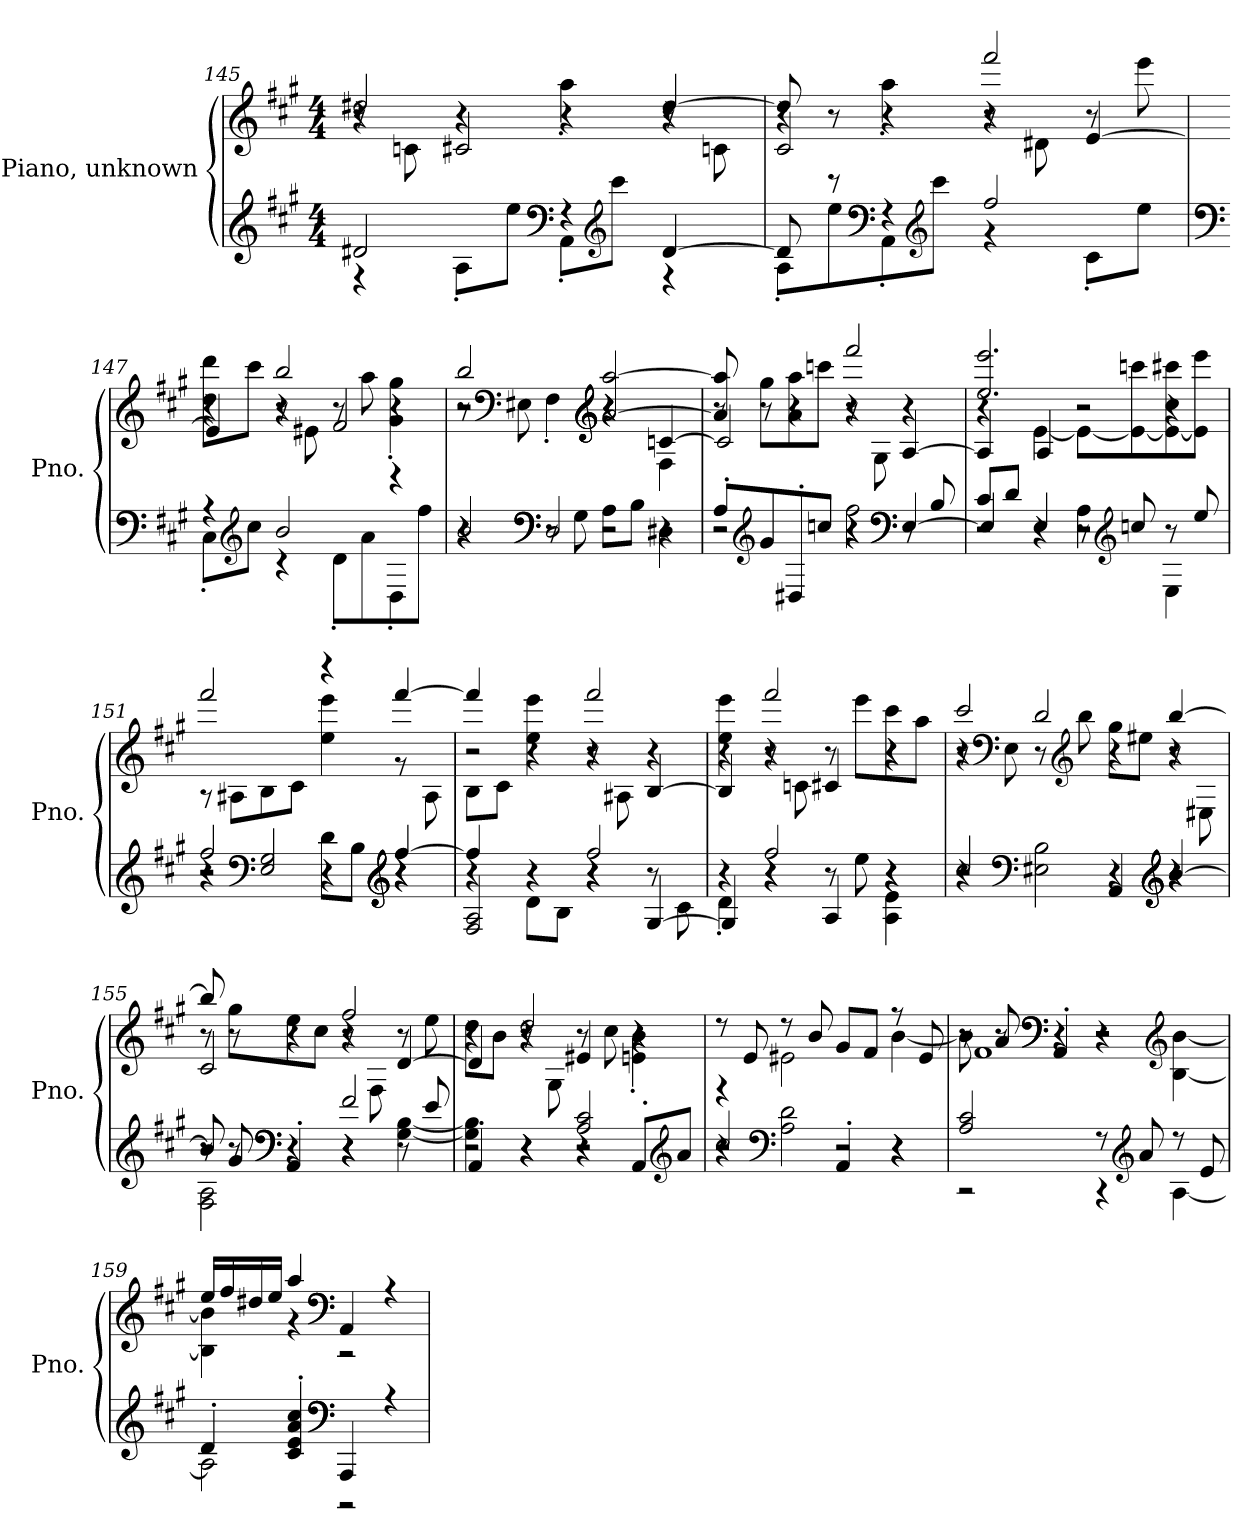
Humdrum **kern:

**kern	**kern
*part1	*part1
*staff2	*staff1
*I"Piano, unknown	*
*I'Pno.	*
!!LO:LB:g=z
*clefG2	*clefG2
*k[f#c#g#]	*k[f#c#g#]
*M4/4	*M4/4
=145	=145
*^	*^
*	*	*	*^
2d#X/	4r	2dd#X/	8r	4r
.	.	.	8cn\	.
.	8A'\L	.	4r	2c#X/
.	8ee\J	.	.	.
*clefF4	*	*	*	*
4r	8AA'\L	4r	4aa'\	.
*clefG2	*	*	*	*
.	8ccc#\J	.	.	.
[4d#/	4r	[4dd#/	8r	4r
.	.	.	8cn\	.
=146	=146	=146	=146	=146
8d#/]	8A'\L	8dd#/]	4r	2c#/
8r	8ee\	8r	.	.
*clefF4	*	*	*	*
4r	8AA'\	4r	4aa'\	.
*clefG2	*	*	*	*
.	8ccc#\J	.	.	.
2ff#/	4r	2fff#/	8r	4r
.	.	.	8d#X\	.
.	8c#'\L	.	8r	[4e/
.	8ee\J	.	8eee\	.
=147	=147	=147	=147	=147
*clefF4	*	*	*	*
4r	8C#'\L	4r	8dd\ 8ddd\L	4e/]
*clefG2	*	*	*	*
.	8cc#\J	.	8ccc#\J	.
2b/	4r	2bb/	8r	4r
.	.	.	8e#X\	.
.	8d'\L	.	8r	2f#/
.	8a\	.	8aa\	.
4r	8D'\	4r	4g#\' 4gg#\'	.
.	8ff#\J	.	.	.
!!LO:PB:g=z	!!	!!
=148	=148	=148	=148	=148
*	*^	*	*	*
2b/	4r	4r	2bb/	8r	2r
*	*	*	*clefF4	*	*
.	.	.	.	8E#X\	.
*clefF4	*	*	*	*	*
.	8r	2D/	.	4F#'\	.
.	8G#\	.	.	.	.
*	*	*	*clefG2	*	*
2r	8A\L	.	[2a/ [2aa/	4r	4r
.	8B\J	.	.	.	.
.	4D#X\	4r	.	4F#\	[4cn/
=149	=149	=149	=149	=149	=149
8A'/L	2r	2r	8a/] 8aa/]	8r	2c/]
*clefG2	*	*	*	*	*
8g#/	.	.	8r	8gg#\L	.
8D#X'/	.	.	4r	8a\ 8aa\	.
8ccn/J	.	.	.	8cccn\J	.
4r	2ff#\	4r	2fff#/	8r	4r
.	.	.	.	8G#\	.
*clefF4	*	*	*	*	*
8r	.	[4E/	.	4r	[4A/
8B/	.	.	.	.	.
=150	=150	=150	=150	=150	=150
8c#/L	2r	4E/]	2.ee/ 2.eee/	4r	4A/]
8d/J	.	.	.	.	.
4E/	.	4r	.	[4e\	4A/
8r	4A\	2r	.	8e\L_	2r
*clefG2	*	*	*	*	*
8ccn/	.	.	.	8e\_ 8cccn\	.
8r	4E\	.	4r	8e\_ 8cc#\ 8ccc#X\	.
8ee/	.	.	.	8e\] 8eee\J	.
*	*	*	*	*v	*v
!!LO:LB:g=z
=151	=151	=151	=151	=151
2ff#/	2r	4r	2fff#/	8r
.	.	.	.	8A#X\L
*clefF4	*	*	*	*
.	.	2E/ 2G#/	.	8B\
.	.	.	.	8c#\J
4r	8d\L	.	4r	4ee\ 4eee\
.	8B\J	.	.	.
*clefG2	*	*	*	*
[4ff#/	4r	4r	[4fff#/	8r
.	.	.	.	8A#\
=152	=152	=152	=152	=152
*	*	*	*	*^
4ff#/]	4r	2F#/ 2A/	4fff#/]	8B\L	2r
.	.	.	.	8c#\J	.
4r	8d\L	.	4r	4ee\ 4eee\	.
.	8B\J	.	.	.	.
2ff#/	4r	4r	2fff#/	8r	4r
.	.	.	.	8A#X\	.
.	8r	[4G#/	.	4r	[4B/
.	8c#\	.	.	.	.
=153	=153	=153	=153	=153	=153
4r	4d'\	4G#/]	4r	4ee\ 4eee\	4B/]
2ff#/	4r	4r	2fff#/	8r	4r
.	.	.	.	8cn\	.
.	8r	4A/	.	8r	4c#X/
.	8ee\	.	.	8eee\L	.
4r	4A\ 4e\	4r	4r	8ccc#\	4r
.	.	.	.	8aa\J	.
!!LO:LB:g=z	!!	!!
=154	=154	=154	=154	=154	=154
2cc#/	4r	2r	2ccc#/	8r	4r
*	*	*	*clefF4	*	*
.	.	.	.	8E\	.
*clefF4	*	*	*	*	*
.	2E#X\ 2B\	.	.	8r	2d/
*	*	*	*clefG2	*	*
.	.	.	.	8bb\	.
4r	.	4AA/	4r	8gg#\L	.
.	.	.	.	8ee#X\J	.
*clefG2	*	*	*	*	*
[4b/	4r	4r	[4bb/	8r	4r
.	.	.	.	8E#X\	.
=155	=155	=155	=155	=155	=155
8b/]	2F#\ 2A\	8r	8bb/]	8r	2c#/
8r	.	8g#/	8r	8gg#\L	.
*clefF4	*	*	*	*	*
4r	.	4AA'/	4r	8ee\	.
.	.	.	.	8cc#\J	.
2f#/	4r	4r	2ff#/	8r	4r
.	.	.	.	8F#\	.
.	[4G#\ [4B\	8r	.	8r	[4d/
.	.	8e/	.	8ee\	.
=156	=156	=156	=156	=156	=156
2r	4G#\] 4B\]	4AA'/	4r	8dd\L	4d/]
.	.	.	.	8b\J	.
.	4r	4r	2dd/	8r	4r
.	.	.	.	8G#\	.
2A/ 2c#/	2r	4r	.	8r	4e#X/
.	.	.	.	8cc#\	.
.	.	8AA'/L	4r	4en\' 4b\'	4r
*clefG2	*	*	*	*	*
.	.	8a/J	.	.	.
*	*	*	*	*v	*v
!!LO:LB:g=z
=157	=157	=157	=157	=157
2cc#/	4r	2r	8r	4r
.	.	.	8e/	.
*clefF4	*	*	*	*
.	2A\ 2d\	.	8r	2e#X\
.	.	.	8b/	.
2r	.	4AA'/	8g#/L	.
.	.	.	8f#/J	.
.	4r	4r	8r	[4b\
.	.	.	8e#/	.
*	*v	*v	*	*
=158	=158	=158	=158
*	*	*	*^
2A/ 2c#/	2r	8r	8b\]	1f#
.	.	8a/	8r	.
*	*	*clefF4	*	*
.	.	4AA'/	4r	.
8r	4r	2r	4r	.
*clefG2	*	*	*	*
8a/	.	.	.	.
*	*	*clefG2	*	*
8r	[4A\	.	[4B\ [4b\	.
8e/	.	.	.	.
*	*	*	*v	*v
=159	=159	=159	=159
4d'/	2A\]	16ee/LL	4B\] 4b\]
.	.	16ff#/	.
.	.	16dd#X/	.
.	.	16ee/JJ	.
4c#/' 4e/' 4a/' 4cc#/'	.	4aa/	4r
*clefF4	*	*clefF4	*
4AAA/	2r	4AA/	2r
4r	.	4r	.
*v	*v	*	*
*	*v	*v
=	=
*-	*-
